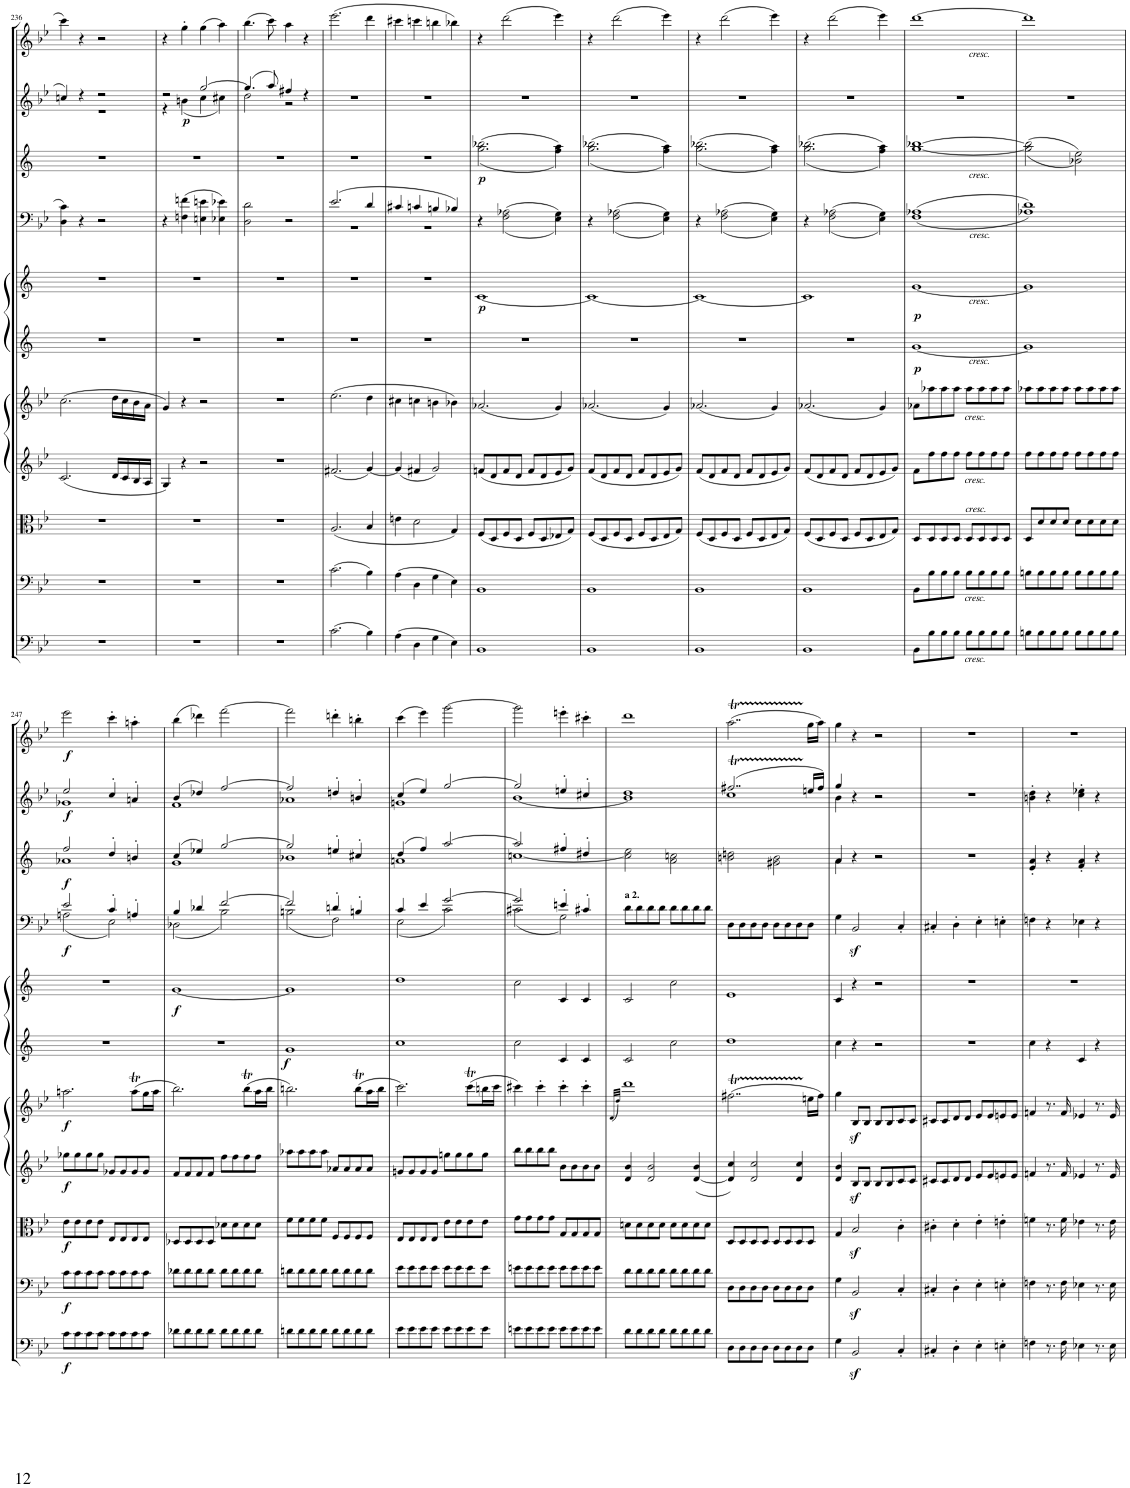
**kern	**dynam	**kern	**dynam	**kern	**dynam	**kern	**dynam	**kern	**dynam	**kern	**dynam	**kern	**dynam	**kern	**dynam	**kern	**dynam	**kern	**dynam	**kern	**dynam
*part11	*part11	*part10	*part10	*part9	*part9	*part8	*part8	*part7	*part7	*part6	*part6	*part5	*part5	*part4	*part4	*part3	*part3	*part2	*part2	*part1	*part1
*staff11	*staff11	*staff10	*staff10	*staff9	*staff9	*staff8	*staff8	*staff7	*staff7	*staff6	*staff6	*staff5	*staff5	*staff4	*staff4	*staff3	*staff3	*staff2	*staff2	*staff1	*staff1
*I"Contrabasso.	*	*I"Violoncello.	*	*I"Viola.	*	*I"Violino II.	*	*I"Violino I.	*	*I"Corno in G.	*	*I"Corno in B.	*	*I"Fagotti.	*	*I"Clarinetti in B.	*	*I"Oboi.	*	*I"Flauto.	*
*	*	*	*	*	*	*	*	*	*	*	*	*	*	*	*	*I'Cl	*	*I'Ob	*	*I'Fl	*
!!LO:PB:g=z
*clefF4	*	*clefF4	*	*clefC3	*	*clefG2	*	*clefG2	*	*clefG2	*	*clefG2	*	*clefF4	*	*clefG2	*	*clefG2	*	*clefG2	*
*Trd7c12	*	*	*	*	*	*	*	*	*	*Trd3c5	*	*Trd1c2	*	*	*	*Trd1c2	*	*	*	*	*
*k[b-e-]	*	*k[b-e-]	*	*k[b-e-]	*	*k[b-e-]	*	*k[b-e-]	*	*k[b-e-a-]	*	*k[]	*	*k[b-e-]	*	*k[]	*	*k[b-e-]	*	*k[b-e-]	*
*M2/2	*	*M2/2	*	*M2/2	*	*M2/2	*	*M2/2	*	*M2/2	*	*M2/2	*	*M2/2	*	*M2/2	*	*M2/2	*	*M2/2	*
*met(c|)	*	*met(c|)	*	*met(c|)	*	*met(c|)	*	*met(c|)	*	*met(c|)	*	*met(c|)	*	*met(c|)	*	*met(c|)	*	*met(c|)	*	*met(c|)	*
=236	=236	=236	=236	=236	=236	=236	=236	=236	=236	=236	=236	=236	=236	=236	=236	=236	=236	=236	=236	=236	=236
*	*	*	*	*	*	*	*	*	*	*	*	*	*	*	*	*	*	*^	*	*	*
1r	.	1r	.	1r	.	(2.c/	.	(2.cc\	.	1r	.	1r	.	4D\ 4c\	.	1r	.	4ccn/	1r	.	4ccc\	.
.	.	.	.	.	.	.	.	.	.	.	.	.	.	4r	.	.	.	4r	.	.	4r	.
.	.	.	.	.	.	.	.	.	.	.	.	.	.	2r	.	.	.	2r	.	.	2r	.
.	.	.	.	.	.	16d/LL	.	16dd\LL	.	.	.	.	.	.	.	.	.	.	.	.	.	.
.	.	.	.	.	.	16c/	.	16cc\	.	.	.	.	.	.	.	.	.	.	.	.	.	.
.	.	.	.	.	.	16B-/	.	16b-\	.	.	.	.	.	.	.	.	.	.	.	.	.	.
.	.	.	.	.	.	16A/JJ	.	16a\JJ	.	.	.	.	.	.	.	.	.	.	.	.	.	.
=237	=237	=237	=237	=237	=237	=237	=237	=237	=237	=237	=237	=237	=237	=237	=237	=237	=237	=237	=237	=237	=237	=237
1r	.	1r	.	1r	.	4G/)	.	4g/)	.	1r	.	1r	.	4r	.	1r	.	2r	4r	.	4r	.
!	!	!	!	!	!	!	!	!	!	!	!	!	!	!	!	!	!	!	!	!LO:DY:b	!	!
.	.	.	.	.	.	4r	.	4r	.	.	.	.	.	(4Fn\ 4fn\	.	.	.	.	(4bn\	p	4gg'\	.
.	.	.	.	.	.	2r	.	2r	.	.	.	.	.	4En\ 4en\	.	.	.	[2gg/	4cc\	.	(4gg\	.
.	.	.	.	.	.	.	.	.	.	.	.	.	.	4E-X\ 4e-X\)	.	.	.	.	4cc#X\)	.	4aa\)	.
=238	=238	=238	=238	=238	=238	=238	=238	=238	=238	=238	=238	=238	=238	=238	=238	=238	=238	=238	=238	=238	=238	=238
1r	.	1r	.	1r	.	1r	.	1r	.	1r	.	1r	.	2D\ 2d\	.	1r	.	(4.gg/]	2dd\	.	(4.bb-\	.
.	.	.	.	.	.	.	.	.	.	.	.	.	.	.	.	.	.	8aa/)	.	.	8ccc\)	.
.	.	.	.	.	.	.	.	.	.	.	.	.	.	2r	.	.	.	4ff#X/	2r	.	4aa\	.
.	.	.	.	.	.	.	.	.	.	.	.	.	.	.	.	.	.	4r	.	.	4r	.
*	*	*	*	*	*	*	*	*	*	*	*	*	*	*	*	*	*	*v	*v	*	*	*
=239	=239	=239	=239	=239	=239	=239	=239	=239	=239	=239	=239	=239	=239	=239	=239	=239	=239	=239	=239	=239	=239
*	*	*	*	*	*	*	*	*	*	*	*	*	*	*^	*	*	*	*	*	*	*
(2.c\	.	(2.c\	.	(<2.A/	.	(2.f#X/	.	(>2.ee-\	.	1r	.	1r	.	(>2.e-/	1r	.	1r	.	1r	.	(>2.eee-\	.
4B-\)	.	4B-\)	.	4B-/	.	[4g/)	.	4dd\	.	.	.	.	.	4d/	.	.	.	.	.	.	4ddd\	.
=240	=240	=240	=240	=240	=240	=240	=240	=240	=240	=240	=240	=240	=240	=240	=240	=240	=240	=240	=240	=240	=240	=240
(4A\	.	(4A\	.	4en\	.	(4g/]	.	4cc#X\	.	1r	.	1r	.	4c#X/	1r	.	1r	.	1r	.	4ccc#X\	.
4D\	.	4D\	.	2d\	.	4f#X/	.	4ccn\	.	.	.	.	.	4cn/	.	.	.	.	.	.	4cccn\	.
4G\	.	4G\	.	.	.	2g/)	.	4bn\	.	.	.	.	.	4Bn/	.	.	.	.	.	.	4bbn\	.
4E-\)	.	4E-\)	.	4G/)	.	.	.	4b-X\)	.	.	.	.	.	4B-X/)	.	.	.	.	.	.	4bb-X\)	.
*	*	*	*	*	*	*	*	*	*	*	*	*	*	*v	*v	*	*	*	*	*	*	*
=241	=241	=241	=241	=241	=241	=241	=241	=241	=241	=241	=241	=241	=241	=241	=241	=241	=241	=241	=241	=241	=241
!	!	!	!	!	!	!	!	!	!	!	!	!	!LO:DY:b	!	!	!	!LO:DY:b	!	!	!	!
1BB-	.	1BB-	.	(8F/L	.	(8fn/L	.	(2.a-X/	.	1r	.	[1c	p	4r	.	((<2.gg\ 2.bb-X\	p	1r	.	4r	.
.	.	.	.	8D/	.	8d/	.	.	.	.	.	.	.	.	.	.	.	.	.	.	.
.	.	.	.	8F/	.	8f/	.	.	.	.	.	.	.	(<(2F\ 2A-X\	.	.	.	.	.	(2ddd\	.
.	.	.	.	8D/J	.	8d/J	.	.	.	.	.	.	.	.	.	.	.	.	.	.	.
.	.	.	.	8F/L	.	8f/L	.	.	.	.	.	.	.	.	.	.	.	.	.	.	.
.	.	.	.	8D/	.	8d/	.	.	.	.	.	.	.	.	.	.	.	.	.	.	.
.	.	.	.	8E-X/	.	8e-/	.	4g/)	.	.	.	.	.	4E-\ 4G\))	.	4ff\ 4aa\))	.	.	.	4eee-\)	.
.	.	.	.	8G/J)	.	8g/J)	.	.	.	.	.	.	.	.	.	.	.	.	.	.	.
=242	=242	=242	=242	=242	=242	=242	=242	=242	=242	=242	=242	=242	=242	=242	=242	=242	=242	=242	=242	=242	=242
1BB-	.	1BB-	.	(8F/L	.	(8f/L	.	(2.a-X/	.	1r	.	1c_	.	4r	.	((<2.gg\ 2.bb-X\	.	1r	.	4r	.
.	.	.	.	8D/	.	8d/	.	.	.	.	.	.	.	.	.	.	.	.	.	.	.
.	.	.	.	8F/	.	8f/	.	.	.	.	.	.	.	(<(2F\ 2A-X\	.	.	.	.	.	(2ddd\	.
.	.	.	.	8D/J	.	8d/J	.	.	.	.	.	.	.	.	.	.	.	.	.	.	.
.	.	.	.	8F/L	.	8f/L	.	.	.	.	.	.	.	.	.	.	.	.	.	.	.
.	.	.	.	8D/	.	8d/	.	.	.	.	.	.	.	.	.	.	.	.	.	.	.
.	.	.	.	8E-/	.	8e-/	.	4g/)	.	.	.	.	.	4E-\ 4G\))	.	4ff\ 4aa\))	.	.	.	4eee-\)	.
.	.	.	.	8G/J)	.	8g/J)	.	.	.	.	.	.	.	.	.	.	.	.	.	.	.
=243	=243	=243	=243	=243	=243	=243	=243	=243	=243	=243	=243	=243	=243	=243	=243	=243	=243	=243	=243	=243	=243
1BB-	.	1BB-	.	(8F/L	.	(8f/L	.	(2.a-X/	.	1r	.	1c_	.	4r	.	((<2.gg\ 2.bb-X\	.	1r	.	4r	.
.	.	.	.	8D/	.	8d/	.	.	.	.	.	.	.	.	.	.	.	.	.	.	.
.	.	.	.	8F/	.	8f/	.	.	.	.	.	.	.	(<(2F\ 2A-X\	.	.	.	.	.	(2ddd\	.
.	.	.	.	8D/J	.	8d/J	.	.	.	.	.	.	.	.	.	.	.	.	.	.	.
.	.	.	.	8F/L	.	8f/L	.	.	.	.	.	.	.	.	.	.	.	.	.	.	.
.	.	.	.	8D/	.	8d/	.	.	.	.	.	.	.	.	.	.	.	.	.	.	.
.	.	.	.	8E-/	.	8e-/	.	4g/)	.	.	.	.	.	4E-\ 4G\))	.	4ff\ 4aa\))	.	.	.	4eee-\)	.
.	.	.	.	8G/J)	.	8g/J)	.	.	.	.	.	.	.	.	.	.	.	.	.	.	.
=244	=244	=244	=244	=244	=244	=244	=244	=244	=244	=244	=244	=244	=244	=244	=244	=244	=244	=244	=244	=244	=244
1BB-	.	1BB-	.	(8F/L	.	(8f/L	.	(2.a-X/	.	1r	.	1c]	.	4r	.	((<2.gg\ 2.bb-X\	.	1r	.	4r	.
.	.	.	.	8D/	.	8d/	.	.	.	.	.	.	.	.	.	.	.	.	.	.	.
.	.	.	.	8F/	.	8f/	.	.	.	.	.	.	.	(<(2F\ 2A-X\	.	.	.	.	.	(2ddd\	.
.	.	.	.	8D/J	.	8d/J	.	.	.	.	.	.	.	.	.	.	.	.	.	.	.
.	.	.	.	8F/L	.	8f/L	.	.	.	.	.	.	.	.	.	.	.	.	.	.	.
.	.	.	.	8D/	.	8d/	.	.	.	.	.	.	.	.	.	.	.	.	.	.	.
.	.	.	.	8E-/	.	8e-/	.	4g/)	.	.	.	.	.	4E-\ 4G\))	.	4ff\ 4aa\))	.	.	.	4eee-\)	.
.	.	.	.	8G/J)	.	8g/J)	.	.	.	.	.	.	.	.	.	.	.	.	.	.	.
=245	=245	=245	=245	=245	=245	=245	=245	=245	=245	=245	=245	=245	=245	=245	=245	=245	=245	=245	=245	=245	=245
!	!	!	!	!	!	!	!	!	!	!	!	!	!	!	!	!	!	!	!	!LO:TX:b:i:t=cresc.	!
!	!	!	!	!	!	!	!	!	!	!	!	!	!	!	!	!LO:TX:b:i:t=cresc.	!	!	!	!	!
!	!	!	!	!	!	!	!	!	!	!	!	!LO:TX:b:i:t=cresc.	!	!	!	!	!	!	!	!	!
!	!	!	!	!	!	!	!	!	!	!LO:TX:b:i:t=cresc.	!	!	!	!	!	!	!	!	!	!	!
!	!	!	!	!	!	!	!	!	!	!	!LO:DY:b	!	!LO:DY:b	!	!	!	!	!	!	!	!
*	*	*	*	*	*	*	*	*	*	*	*	*	*	*^	*	*	*	*	*	*	*
8BB-'~\L	.	8BB-'~\L	.	8D'/L	.	8f'~\L	.	8a-X'~\L	.	[1g	p	[1g	p	(<(1F 1A-X	2ryy	.	[1gg [1bb-X	.	1r	.	[1ddd	.
8B-'\	.	8B-'\	.	8D'/	.	8ff'\	.	8aa-X'\	.	.	.	.	.	.	.	.	.	.	.	.	.	.
8B-'\	.	8B-'\	.	8D'/	.	8ff'\	.	8aa-'\	.	.	.	.	.	.	.	.	.	.	.	.	.	.
8B-'\J	.	8B-'\J	.	8D'/J	.	8ff'\J	.	8aa-'\J	.	.	.	.	.	.	.	.	.	.	.	.	.	.
!	!	!	!	!	!	!	!	!	!	!	!	!	!	!	!LO:TX:b:i:t=cresc.	!	!	!	!	!	!	!
!	!	!	!	!	!	!	!	!LO:TX:b:i:t=cresc.	!	!	!	!	!	!	!	!	!	!	!	!	!	!
!	!	!	!	!	!	!LO:TX:b:i:t=cresc.	!	!	!	!	!	!	!	!	!	!	!	!	!	!	!	!
!	!	!	!	!LO:TX:a:i:t=cresc.	!	!	!	!	!	!	!	!	!	!	!	!	!	!	!	!	!	!
!	!	!LO:TX:b:i:t=cresc.	!	!	!	!	!	!	!	!	!	!	!	!	!	!	!	!	!	!	!	!
!LO:TX:b:i:t=cresc.	!	!	!	!	!	!	!	!	!	!	!	!	!	!	!	!	!	!	!	!	!	!
8B-'\L	.	8B-'\L	.	8D'/L	.	8ff'\L	.	8aa-'\L	.	.	.	.	.	.	2ryy	.	.	.	.	.	.	.
8B-'\	.	8B-'\	.	8D'/	.	8ff'\	.	8aa-'\	.	.	.	.	.	.	.	.	.	.	.	.	.	.
8B-'\	.	8B-'\	.	8D'/	.	8ff'\	.	8aa-'\	.	.	.	.	.	.	.	.	.	.	.	.	.	.
8B-'\J	.	8B-'\J	.	8D'/J	.	8ff'\J	.	8aa-'\J	.	.	.	.	.	.	.	.	.	.	.	.	.	.
*	*	*	*	*	*	*	*	*	*	*	*	*	*	*v	*v	*	*	*	*	*	*	*
=246	=246	=246	=246	=246	=246	=246	=246	=246	=246	=246	=246	=246	=246	=246	=246	=246	=246	=246	=246	=246	=246
8Bn'\L	.	8Bn'\L	.	8D'/L	.	8ff'\L	.	8aa-X'\L	.	1g]	.	1g]	.	1A-X 1d))	.	((<2gg\] 2bb-\]	.	1r	.	1ddd]	.
8B'\	.	8B'\	.	8d'/	.	8ff'\	.	8aa-'\	.	.	.	.	.	.	.	.	.	.	.	.	.
8B'\	.	8B'\	.	8d'/	.	8ff'\	.	8aa-'\	.	.	.	.	.	.	.	.	.	.	.	.	.
8B'\J	.	8B'\J	.	8d'/J	.	8ff'\J	.	8aa-'\J	.	.	.	.	.	.	.	.	.	.	.	.	.
8B'\L	.	8B'\L	.	8d'\L	.	8ff'\L	.	8aa-'\L	.	.	.	.	.	.	.	2b-X\ 2ee\))	.	.	.	.	.
8B'\	.	8B'\	.	8d'\	.	8ff'\	.	8aa-'\	.	.	.	.	.	.	.	.	.	.	.	.	.
8B'\	.	8B'\	.	8d'\	.	8ff'\	.	8aa-'\	.	.	.	.	.	.	.	.	.	.	.	.	.
8B'\J	.	8B'\J	.	8d'\J	.	8ff'\J	.	8aa-'\J	.	.	.	.	.	.	.	.	.	.	.	.	.
!!LO:LB:g=z
=247	=247	=247	=247	=247	=247	=247	=247	=247	=247	=247	=247	=247	=247	=247	=247	=247	=247	=247	=247	=247	=247
*	*	*	*	*	*	*	*	*	*	*	*	*	*	*^	*	*^	*	*^	*	*	*
!	!LO:DY:b	!	!LO:DY:b	!	!LO:DY:b	!	!LO:DY:b	!	!LO:DY:b	!	!	!	!	!	!	!LO:DY:b	!	!	!LO:DY:b	!	!	!LO:DY:b	!	!LO:DY:b
8c'\L	f	8c'\L	f	8e-'\L	f	8gg-X'\L	f	2.aan\	f	1r	.	1r	.	2e-/	(2An\	f	2ff/	1a-X	f	2ee-/	1g-X	f	2eee-\	f
8c'\	.	8c'\	.	8e-'\	.	8gg-'\	.	.	.	.	.	.	.	.	.	.	.	.	.	.	.	.	.	.
8c'\	.	8c'\	.	8e-'\	.	8gg-'\	.	.	.	.	.	.	.	.	.	.	.	.	.	.	.	.	.	.
8c'\J	.	8c'\J	.	8e-'\J	.	8gg-'\J	.	.	.	.	.	.	.	.	.	.	.	.	.	.	.	.	.	.
8c'\L	.	8c'\L	.	8E-'/L	.	8g-X'/L	.	.	.	.	.	.	.	4c'/	2E-\)	.	4dd'/	.	.	4cc'/	.	.	4ccc'\	.
8c'\	.	8c'\	.	8E-'/	.	8g-'/	.	.	.	.	.	.	.	.	.	.	.	.	.	.	.	.	.	.
8c'\	.	8c'\	.	8E-'/	.	8g-'/	.	(8aat\L	.	.	.	.	.	4An'/	.	.	4bn'/	.	.	4an'/	.	.	4aan'\	.
8c'\J	.	8c'\J	.	8E-'/J	.	8g-'/J	.	16gg\L	.	.	.	.	.	.	.	.	.	.	.	.	.	.	.	.
.	.	.	.	.	.	.	.	16aa\JJ	.	.	.	.	.	.	.	.	.	.	.	.	.	.	.	.
=248	=248	=248	=248	=248	=248	=248	=248	=248	=248	=248	=248	=248	=248	=248	=248	=248	=248	=248	=248	=248	=248	=248	=248	=248
!	!	!	!	!	!	!	!	!	!	!	!	!	!LO:DY:b	!	!	!	!	!	!	!	!	!	!	!
8d-X'\L	.	8d-X'\L	.	8D-X'/L	.	8f'/L	.	2.bb-\)	.	1r	.	[1g	f	4B-/	(2D-X\	.	(4cc/	1g	.	(4b-/	1f	.	(4bb-\	.
8d-'\	.	8d-'\	.	8D-'/	.	8f'/	.	.	.	.	.	.	.	.	.	.	.	.	.	.	.	.	.	.
8d-'\	.	8d-'\	.	8D-'/	.	8f'/	.	.	.	.	.	.	.	4d-X/	.	.	4ee-X/)	.	.	4dd-X/)	.	.	4ddd-X\)	.
8d-'\J	.	8d-'\J	.	8D-'/J	.	8f'/J	.	.	.	.	.	.	.	.	.	.	.	.	.	.	.	.	.	.
8d-'\L	.	8d-'\L	.	8d-X'\L	.	8ff'\L	.	.	.	.	.	.	.	[2f/	2B-\)	.	[2gg/	.	.	[2ff/	.	.	[2fff\	.
8d-'\	.	8d-'\	.	8d-'\	.	8ff'\	.	.	.	.	.	.	.	.	.	.	.	.	.	.	.	.	.	.
8d-'\	.	8d-'\	.	8d-'\	.	8ff'\	.	(8bb-T\L	.	.	.	.	.	.	.	.	.	.	.	.	.	.	.	.
8d-'\J	.	8d-'\J	.	8d-'\J	.	8ff'\J	.	16aa\L	.	.	.	.	.	.	.	.	.	.	.	.	.	.	.	.
.	.	.	.	.	.	.	.	16bb-\JJ	.	.	.	.	.	.	.	.	.	.	.	.	.	.	.	.
=249	=249	=249	=249	=249	=249	=249	=249	=249	=249	=249	=249	=249	=249	=249	=249	=249	=249	=249	=249	=249	=249	=249	=249	=249
!	!	!	!	!	!	!	!	!	!	!	!LO:DY:b	!	!	!	!	!	!	!	!	!	!	!	!	!
8dn'\L	.	8dn'\L	.	8f'\L	.	8aa-X'\L	.	2.bbn\)	.	1g	f	1g]	.	2f/]	(2Bn\	.	2gg/]	1b-X	.	2ff/]	1a-X	.	2fff\]	.
8d'\	.	8d'\	.	8f'\	.	8aa-'\	.	.	.	.	.	.	.	.	.	.	.	.	.	.	.	.	.	.
8d'\	.	8d'\	.	8f'\	.	8aa-'\	.	.	.	.	.	.	.	.	.	.	.	.	.	.	.	.	.	.
8d'\J	.	8d'\J	.	8f'\J	.	8aa-'\J	.	.	.	.	.	.	.	.	.	.	.	.	.	.	.	.	.	.
8d'\L	.	8d'\L	.	8F'/L	.	8a-X'/L	.	.	.	.	.	.	.	4dn'/	2F\)	.	4een'/	.	.	4ddn'/	.	.	4dddn'\	.
8d'\	.	8d'\	.	8F'/	.	8a-'/	.	.	.	.	.	.	.	.	.	.	.	.	.	.	.	.	.	.
8d'\	.	8d'\	.	8F'/	.	8a-'/	.	(8bbt\L	.	.	.	.	.	4Bn'/	.	.	4cc#X'/	.	.	4bn'/	.	.	4bbn'\	.
8d'\J	.	8d'\J	.	8F'/J	.	8a-'/J	.	16aa\L	.	.	.	.	.	.	.	.	.	.	.	.	.	.	.	.
.	.	.	.	.	.	.	.	16bb\JJ	.	.	.	.	.	.	.	.	.	.	.	.	.	.	.	.
=250	=250	=250	=250	=250	=250	=250	=250	=250	=250	=250	=250	=250	=250	=250	=250	=250	=250	=250	=250	=250	=250	=250	=250	=250
8e-'\L	.	8e-'\L	.	8E-'/L	.	8gn'/L	.	2.ccc\)	.	1cc	.	1dd	.	4c/	(2E-\	.	(4dd/	1an	.	(4cc/	1gn	.	(4ccc\	.
8e-'\	.	8e-'\	.	8E-'/	.	8g'/	.	.	.	.	.	.	.	.	.	.	.	.	.	.	.	.	.	.
8e-'\	.	8e-'\	.	8E-'/	.	8g'/	.	.	.	.	.	.	.	4e-/	.	.	4ff/)	.	.	4ee-/)	.	.	4eee-\)	.
8e-'\J	.	8e-'\J	.	8E-'/J	.	8g'/J	.	.	.	.	.	.	.	.	.	.	.	.	.	.	.	.	.	.
8e-'\L	.	8e-'\L	.	8e-'\L	.	8ggn'\L	.	.	.	.	.	.	.	[2g/	2c\)	.	[2aa/	.	.	[2gg/	.	.	[2ggg\	.
8e-'\	.	8e-'\	.	8e-'\	.	8gg'\	.	.	.	.	.	.	.	.	.	.	.	.	.	.	.	.	.	.
8e-'\	.	8e-'\	.	8e-'\	.	8gg'\	.	(8cccT\L	.	.	.	.	.	.	.	.	.	.	.	.	.	.	.	.
8e-'\J	.	8e-'\J	.	8e-'\J	.	8gg'\J	.	16bbn\L	.	.	.	.	.	.	.	.	.	.	.	.	.	.	.	.
.	.	.	.	.	.	.	.	16ccc\JJ	.	.	.	.	.	.	.	.	.	.	.	.	.	.	.	.
=251	=251	=251	=251	=251	=251	=251	=251	=251	=251	=251	=251	=251	=251	=251	=251	=251	=251	=251	=251	=251	=251	=251	=251	=251
8en'\L	.	8en'\L	.	8g'\L	.	8bb-'\L	.	4ccc#X\)	.	2cc\	.	2cc\	.	2g/]	(2c#X\	.	2aa/]	[1ccn	.	2gg/]	[1b-	.	2ggg\]	.
8e'\	.	8e'\	.	8g'\	.	8bb-'\	.	.	.	.	.	.	.	.	.	.	.	.	.	.	.	.	.	.
8e'\	.	8e'\	.	8g'\	.	8bb-'\	.	4ccc#'\	.	.	.	.	.	.	.	.	.	.	.	.	.	.	.	.
8e'\J	.	8e'\J	.	8g'\J	.	8bb-'\J	.	.	.	.	.	.	.	.	.	.	.	.	.	.	.	.	.	.
8e'\L	.	8e'\L	.	8G'/L	.	8b-'\L	.	4ccc#'\	.	4c'/	.	4c'/	.	4en'/	2G\)	.	4ff#X'/	.	.	4een'/	.	.	4eeen'\	.
8e'\	.	8e'\	.	8G'/	.	8b-'\	.	.	.	.	.	.	.	.	.	.	.	.	.	.	.	.	.	.
8e'\	.	8e'\	.	8G'/	.	8b-'\	.	4ccc#'\	.	4c'/	.	4c'/	.	4c#X'/	.	.	4dd#X'/	.	.	4cc#X'/	.	.	4ccc#X'\	.
8e'\J	.	8e'\J	.	8G'/J	.	8b-'\J	.	.	.	.	.	.	.	.	.	.	.	.	.	.	.	.	.	.
*	*	*	*	*	*	*	*	*	*	*	*	*	*	*v	*v	*	*	*	*	*	*	*	*	*
*	*	*	*	*	*	*	*	*	*	*	*	*	*	*	*	*v	*v	*	*	*	*	*	*
=252	=252	=252	=252	=252	=252	=252	=252	=252	=252	=252	=252	=252	=252	=252	=252	=252	=252	=252	=252	=252	=252	=252
.	.	.	.	.	.	.	.	(32qd/LLL	.	.	.	.	.	.	.	.	.	.	.	.	.	.
.	.	.	.	.	.	.	.	32qdd/JJJ)	.	.	.	.	.	.	.	.	.	.	.	.	.	.
!	!	!	!	!	!	!	!	!	!	!	!	!	!	!LO:TX:a:B:t=a 2.	!	!	!	!	!	!	!	!
8d'\L	.	8d'\L	.	8dn'\L	.	4d/ 4b-/	.	1ddd	.	2c/	.	2c/	.	8d'\L	.	2cc\] 2ee\	.	1dd	1b-]	.	1ddd	.
8d'\	.	8d'\	.	8d'\	.	.	.	.	.	.	.	.	.	8d'\	.	.	.	.	.	.	.	.
8d'\	.	8d'\	.	8d'\	.	2d/ 2b-/	.	.	.	.	.	.	.	8d'\	.	.	.	.	.	.	.	.
8d'\J	.	8d'\J	.	8d'\J	.	.	.	.	.	.	.	.	.	8d'\J	.	.	.	.	.	.	.	.
8d'\L	.	8d'\L	.	8d'\L	.	.	.	.	.	2cc\	.	2cc\	.	8d'\L	.	2a\ 2ccn\	.	.	.	.	.	.
8d'\	.	8d'\	.	8d'\	.	.	.	.	.	.	.	.	.	8d'\	.	.	.	.	.	.	.	.
8d'\	.	8d'\	.	8d'\	.	([4d/ 4b-/	.	.	.	.	.	.	.	8d'\	.	.	.	.	.	.	.	.
8d'\J	.	8d'\J	.	8d'\J	.	.	.	.	.	.	.	.	.	8d'\J	.	.	.	.	.	.	.	.
=253	=253	=253	=253	=253	=253	=253	=253	=253	=253	=253	=253	=253	=253	=253	=253	=253	=253	=253	=253	=253	=253	=253
8D'\L	.	8D'\L	.	8D'/L	.	4d/] 4cc/)	.	(2..ff#Xt\	.	1dd	.	1e	.	8D'\L	.	2bn\ 2ddn\	.	(2..ff#Xt/	1cc	.	(2..aat\	.
8D'\	.	8D'\	.	8D'/	.	.	.	.	.	.	.	.	.	8D'\	.	.	.	.	.	.	.	.
8D'\	.	8D'\	.	8D'/	.	2d/ 2cc/	.	.	.	.	.	.	.	8D'\	.	.	.	.	.	.	.	.
8D'\J	.	8D'\J	.	8D'/J	.	.	.	.	.	.	.	.	.	8D'\J	.	.	.	.	.	.	.	.
8D'\L	.	8D'\L	.	8D'/L	.	.	.	.	.	.	.	.	.	8D'\L	.	2g#X\ 2b\	.	.	.	.	.	.
8D'\	.	8D'\	.	8D'/	.	.	.	.	.	.	.	.	.	8D'\	.	.	.	.	.	.	.	.
8D'\	.	8D'\	.	8D'/	.	4d/ 4cc/	.	.	.	.	.	.	.	8D'\	.	.	.	.	.	.	.	.
8D'\J	.	8D'\J	.	8D'/J	.	.	.	16een\LL	.	.	.	.	.	8D'\J	.	.	.	16een/LL	.	.	16gg\LL	.
.	.	.	.	.	.	.	.	16ff#\JJ)	.	.	.	.	.	.	.	.	.	16ff#TTT/JJ)	.	.	16aaTTT\JJ)	.
=254	=254	=254	=254	=254	=254	=254	=254	=254	=254	=254	=254	=254	=254	=254	=254	=254	=254	=254	=254	=254	=254	=254
*	*	*	*	*	*	*	*	*	*	*	*	*	*	*	*	*^	*	*	*	*	*	*
4G'~\	.	4G'~\	.	4G'~/	.	4d/'~ 4b-/'~	.	4gg'~\	.	4cc\	.	4c/	.	4G\	.	4a/	4a\	.	4gg/	4b-\	.	4gg\	.
!	!	!	!	!	!	!	!LO:DY:b	!	!	!	!	!	!	!	!	!	!	!	!	!	!	!	!
2BB-z</	.	2BB-z</	.	2B-z</	.	8B-'/L	other-dynamics	8B-z<'/L	.	4r	.	4r	.	2BB-z</	.	4r	2.ryy	.	4r	2.ryy	.	4r	.
.	.	.	.	.	.	8B-'/J	.	8B-'/J	.	.	.	.	.	.	.	.	.	.	.	.	.	.	.
.	.	.	.	.	.	8B-'/L	.	8B-'/L	.	2r	.	2r	.	.	.	2r	.	.	2r	.	.	2r	.
.	.	.	.	.	.	8B-'/	.	8B-'/	.	.	.	.	.	.	.	.	.	.	.	.	.	.	.
4C'/	.	4C'/	.	4c'\	.	8c'/	.	8c'/	.	.	.	.	.	4C'/	.	.	.	.	.	.	.	.	.
.	.	.	.	.	.	8c'/J	.	8c'/J	.	.	.	.	.	.	.	.	.	.	.	.	.	.	.
*	*	*	*	*	*	*	*	*	*	*	*	*	*	*	*	*v	*v	*	*	*	*	*	*
*	*	*	*	*	*	*	*	*	*	*	*	*	*	*	*	*	*	*v	*v	*	*	*
=255	=255	=255	=255	=255	=255	=255	=255	=255	=255	=255	=255	=255	=255	=255	=255	=255	=255	=255	=255	=255	=255
4C#X'/	.	4C#X'/	.	4c#X'\	.	8c#X'/L	.	8c#X'/L	.	1r	.	1r	.	4C#X'/	.	1r	.	1r	.	1r	.
.	.	.	.	.	.	8c#'/	.	8c#'/	.	.	.	.	.	.	.	.	.	.	.	.	.
4D'\	.	4D'\	.	4d'\	.	8d'/	.	8d'/	.	.	.	.	.	4D'\	.	.	.	.	.	.	.
.	.	.	.	.	.	8d'/J	.	8d'/J	.	.	.	.	.	.	.	.	.	.	.	.	.
4E-'\	.	4E-'\	.	4e-'\	.	8e-'/L	.	8e-'/L	.	.	.	.	.	4E-'\	.	.	.	.	.	.	.
.	.	.	.	.	.	8e-'/	.	8e-'/	.	.	.	.	.	.	.	.	.	.	.	.	.
4En'\	.	4En'\	.	4en'\	.	8en'/	.	8en'/	.	.	.	.	.	4En'\	.	.	.	.	.	.	.
.	.	.	.	.	.	8e'/J	.	8e'/J	.	.	.	.	.	.	.	.	.	.	.	.	.
=256	=256	=256	=256	=256	=256	=256	=256	=256	=256	=256	=256	=256	=256	=256	=256	=256	=256	=256	=256	=256	=256
4Fn'~\	.	4Fn'~\	.	4fn'~\	.	4fn'~/	.	4fn'~/	.	4cc\	.	1r	.	4Fn\	.	4e/' 4a/'	.	4bn\' 4dd\'	.	1r	.
8.r	.	8.r	.	8.r	.	8.r	.	8.r	.	4r	.	.	.	4r	.	4r	.	4r	.	.	.
16F\	.	16F\	.	16f\	.	16f/	.	16f/	.	.	.	.	.	.	.	.	.	.	.	.	.
4E-X'~\	.	4E-X'~\	.	4e-X'~\	.	4e-X'~/	.	4e-X'~/	.	4c/	.	.	.	4E-X\	.	4f/' 4a/'	.	4cc\' 4ee-X\'	.	.	.
8.r	.	8.r	.	8.r	.	8.r	.	8.r	.	4r	.	.	.	4r	.	4r	.	4r	.	.	.
16E-\	.	16E-\	.	16e-\	.	16e-/	.	16e-/	.	.	.	.	.	.	.	.	.	.	.	.	.
=	=	=	=	=	=	=	=	=	=	=	=	=	=	=	=	=	=	=	=	=	=
*-	*-	*-	*-	*-	*-	*-	*-	*-	*-	*-	*-	*-	*-	*-	*-	*-	*-	*-	*-	*-	*-
